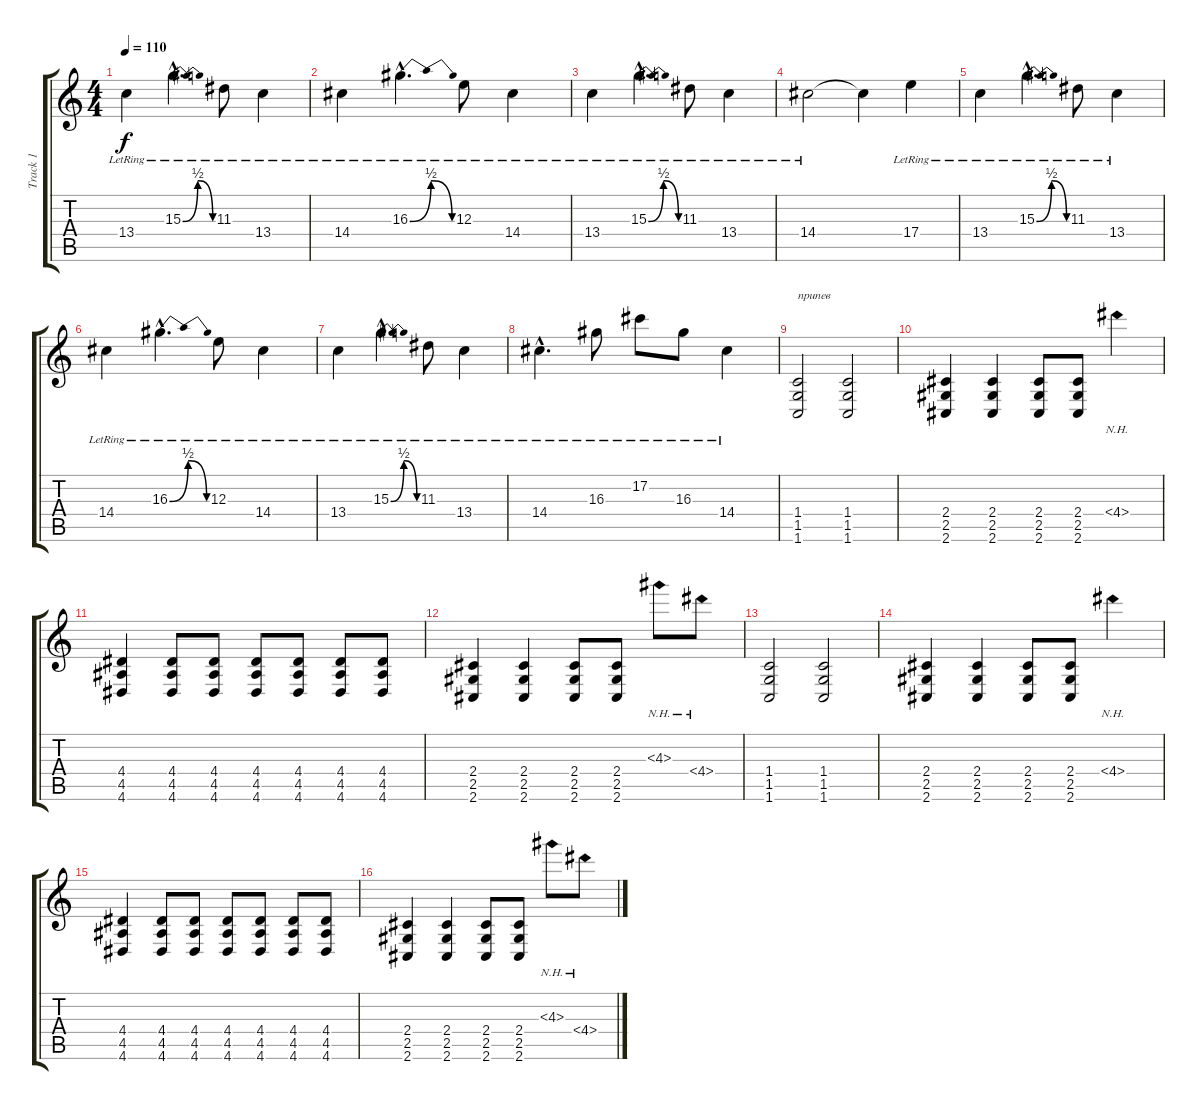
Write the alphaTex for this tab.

\track ("Track 1" "Track 1") {instrument acousticguitarsteel}
\staff {score tabs}
\tuning (Db4 Ab3 E3 B2 Gb2 B1) {hide}
\ts (4 4)
\tempo 110
\clef g2
\ks c
13.4{lr}.4{dy f} 15.3{be (bendrelease 0 0 30 2 30 2 60 0) hac lr}.4{d} 11.3{lr}.8 13.4{lr}.4 |
14.4{lr}.4 16.3{be (bendrelease 0 0 30 2 30 2 60 0) hac lr}.4{d} 12.3{lr}.8 14.4{lr}.4 |
13.4{lr}.4 15.3{be (bendrelease 0 0 30 2 30 2 60 0) hac lr}.4{d} 11.3{lr}.8 13.4{lr}.4 |
14.4{lr}.2 14.4{t}.4 17.4{lr}.4 |
13.4{lr}.4 15.3{be (bendrelease 0 0 30 2 30 2 60 0) hac lr}.4{d} 11.3{lr}.8 13.4{lr}.4 |
14.4{lr}.4 16.3{be (bendrelease 0 0 30 2 30 2 60 0) hac lr}.4{d} 12.3{lr}.8 14.4{lr}.4 |
13.4{lr}.4 15.3{be (bendrelease 0 0 30 2 30 2 60 0) hac lr}.4{d} 11.3{lr}.8 13.4{lr}.4 |
14.4{hac lr}.4{d} 16.3{lr}.8 17.2{lr}.8 16.3{lr}.8 14.4{lr}.4 |
(1.4 1.5 1.6).2{txt "припев"} (1.4 1.5 1.6).2 |
(2.4 2.5 2.6).4 (2.4 2.5 2.6).4 (2.4 2.5 2.6).8 (2.4 2.5 2.6).8 4.4{nh}.4 |
(4.4 4.5 4.6).4 (4.4 4.5 4.6).8 (4.4 4.5 4.6).8 (4.4 4.5 4.6).8 (4.4 4.5 4.6).8 (4.4 4.5 4.6).8 (4.4 4.5 4.6).8 |
(2.4 2.5 2.6).4 (2.4 2.5 2.6).4 (2.4 2.5 2.6).8 (2.4 2.5 2.6).8 4.3{nh}.8 4.4{nh}.8 |
(1.4 1.5 1.6).2 (1.4 1.5 1.6).2 |
(2.4 2.5 2.6).4 (2.4 2.5 2.6).4 (2.4 2.5 2.6).8 (2.4 2.5 2.6).8 4.4{nh}.4 |
(4.4 4.5 4.6).4 (4.4 4.5 4.6).8 (4.4 4.5 4.6).8 (4.4 4.5 4.6).8 (4.4 4.5 4.6).8 (4.4 4.5 4.6).8 (4.4 4.5 4.6).8 |
(2.4 2.5 2.6).4 (2.4 2.5 2.6).4 (2.4 2.5 2.6).8 (2.4 2.5 2.6).8 4.3{nh}.8 4.4{nh}.8
